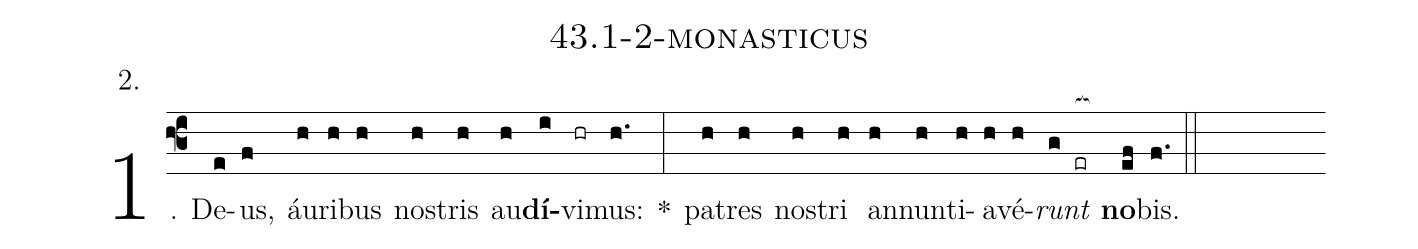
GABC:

name: 43.1-2-monasticus;
annotation: 2.;
%%
(f3)1. De(e)us,(f) áu(h)ri(h)bus(h) nos(h)tris(h) au(h)<b>dí</b>(i)vi(hr)mus:(h.) *(:) pa(h)tres(h) nos(h)tri(h) an(h)nun(h)ti(h)a(h)vé(h)<i>runt</i>(g er[ocb:1{]) <b>no</b>(ef[ocb:0}])bis.(f.) (::)
